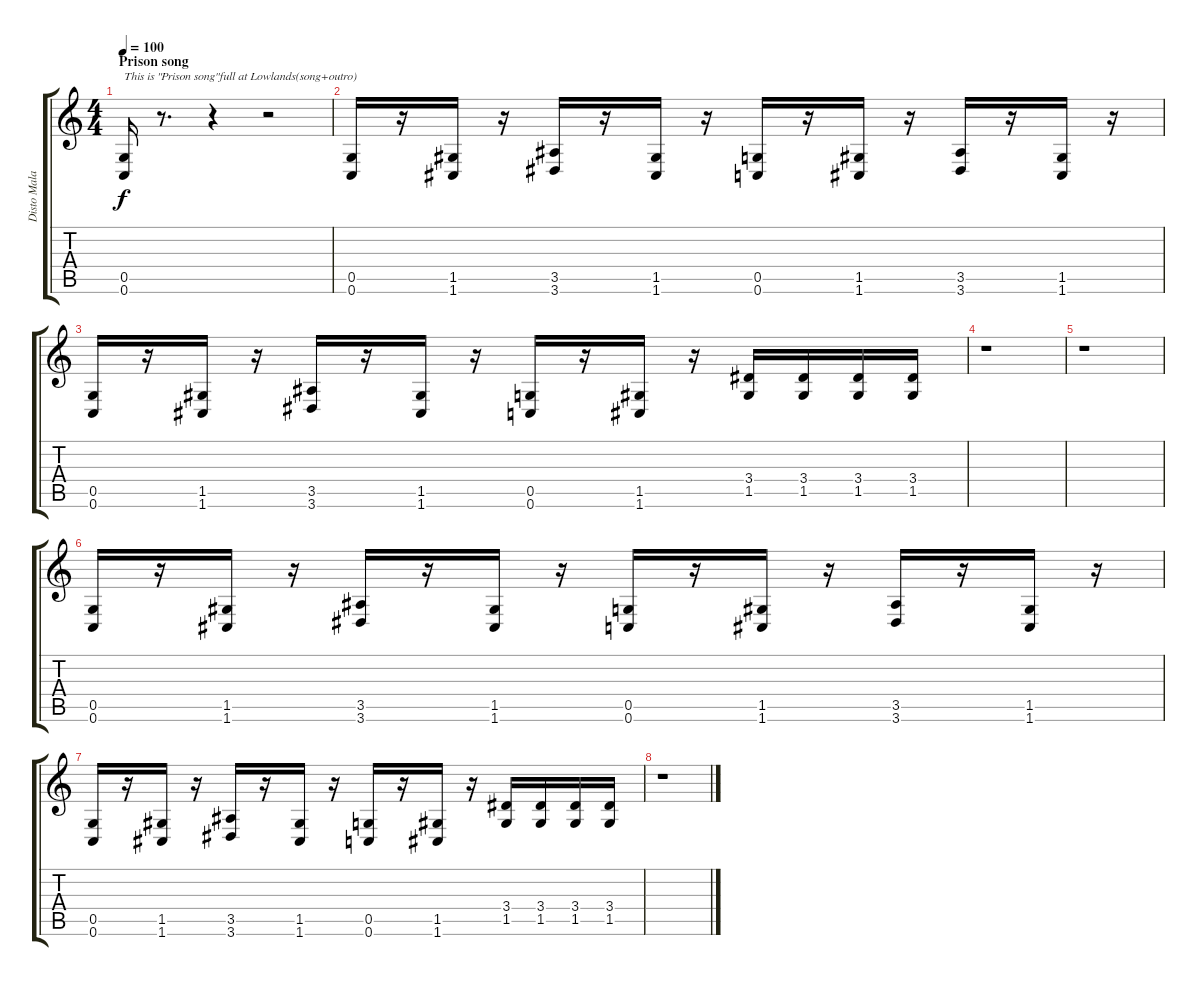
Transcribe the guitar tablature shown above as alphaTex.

\track ("Disto Malakian" "Disto Mala") {instrument distortionguitar}
\staff {score tabs}
\tuning (D4 A3 F3 C3 G2 C2) {hide}
\ts (4 4)
\section ("" "Prison song")
\tempo 100
\clef g2
\ks c
(0.5 0.6).16{txt "This is \"Prison song\"full at Lowlands(song+outro)" dy f instrument distortionguitar} r.8{d} r.4 r.2 |
(0.5 0.6).16 r.16 (1.5 1.6).16 r.16 (3.5 3.6).16 r.16 (1.5 1.6).16 r.16 (0.5 0.6).16 r.16 (1.5 1.6).16 r.16 (3.5 3.6).16 r.16 (1.5 1.6).16 r.16 |
(0.5 0.6).16 r.16 (1.5 1.6).16 r.16 (3.5 3.6).16 r.16 (1.5 1.6).16 r.16 (0.5 0.6).16 r.16 (1.5 1.6).16 r.16 (3.4 1.5).16 (3.4 1.5).16 (3.4 1.5).16 (3.4 1.5).16 |
r.1 |
r.1 |
(0.5 0.6).16 r.16 (1.5 1.6).16 r.16 (3.5 3.6).16 r.16 (1.5 1.6).16 r.16 (0.5 0.6).16 r.16 (1.5 1.6).16 r.16 (3.5 3.6).16 r.16 (1.5 1.6).16 r.16 |
(0.5 0.6).16 r.16 (1.5 1.6).16 r.16 (3.5 3.6).16 r.16 (1.5 1.6).16 r.16 (0.5 0.6).16 r.16 (1.5 1.6).16 r.16 (3.4 1.5).16 (3.4 1.5).16 (3.4 1.5).16 (3.4 1.5).16 |
r.1
